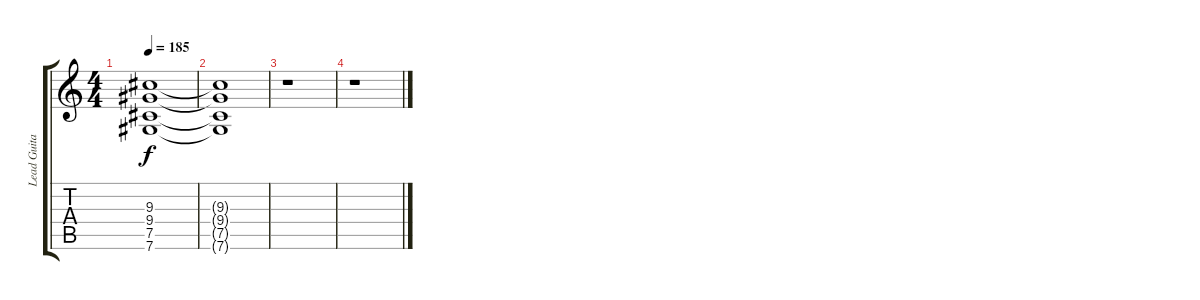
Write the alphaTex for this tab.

\track ("Lead Guitar" "Lead Guita") {instrument overdrivenguitar}
\staff {score tabs}
\tuning (Db4 Ab3 E3 B2 Gb2 Db2) {hide}
\ts (4 4)
\tempo 185
\clef g2
\ks c
(9.3{t} 9.4{t} 7.5{t} 7.6{t}).1{dy f} |
(9.3{t} 9.4{t} 7.5{t} 7.6{t}).1 |
r.1 |
r.1
